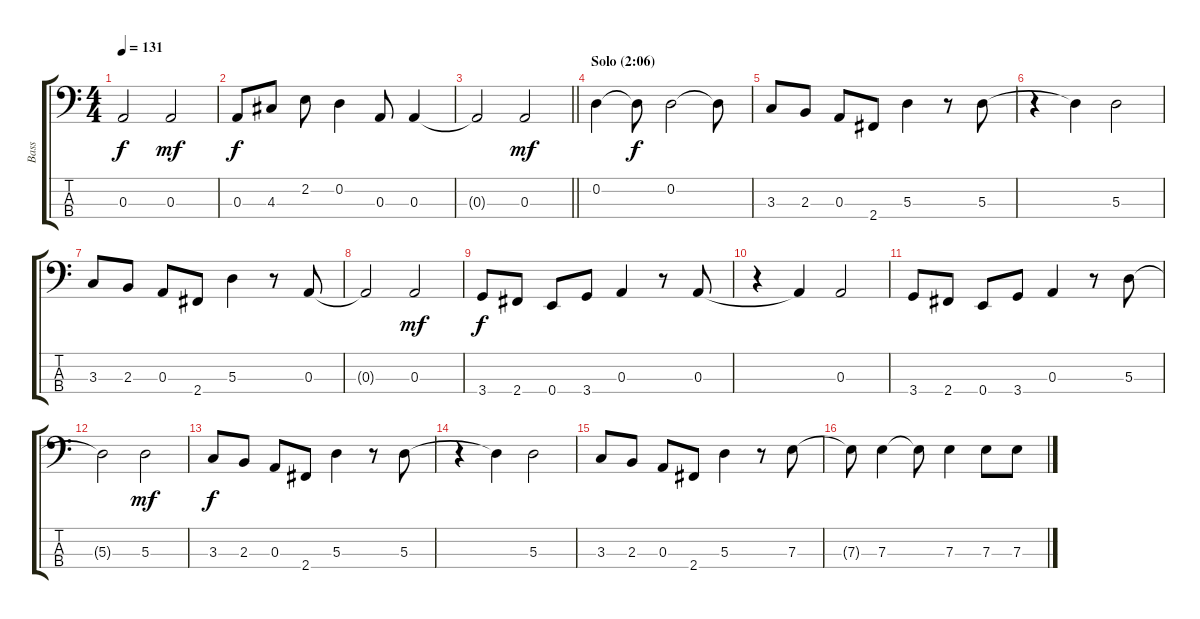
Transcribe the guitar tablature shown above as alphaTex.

\track ("Bass" "Bass") {instrument electricbassfinger}
\staff {score tabs}
\tuning (G2 D2 A1 E1) {hide}
\ts (4 4)
\tempo 131
\clef f4
\ks c
0.3{t}.2{dy f} 0.3.2{dy mf} |
0.3.8{dy f} 4.3.8 2.2.8 0.2.4 0.3.8 0.3.4 |
\barLineRight lightlight
0.3{t}.2 0.3.2{dy mf} |
\section ("" "Solo (2:06)")
0.2.4 0.2{t}.8{dy f} 0.2.2 0.2{t}.8 |
3.3.8 2.3.8 0.3.8 2.4.8 5.3.4 r.8 5.3.8 |
r.4 5.3{t}.4 5.3.2 |
3.3.8 2.3.8 0.3.8 2.4.8 5.3.4 r.8 0.3.8 |
0.3{t}.2 0.3.2{dy mf} |
3.4.8{dy f} 2.4.8 0.4.8 3.4.8 0.3.4 r.8 0.3.8 |
r.4 0.3{t}.4 0.3.2 |
3.4.8 2.4.8 0.4.8 3.4.8 0.3.4 r.8 5.3.8 |
5.3{t}.2 5.3.2{dy mf} |
3.3.8{dy f} 2.3.8 0.3.8 2.4.8 5.3.4 r.8 5.3.8 |
r.4 5.3{t}.4 5.3.2 |
3.3.8 2.3.8 0.3.8 2.4.8 5.3.4 r.8 7.3.8 |
7.3{t}.8 7.3.4 7.3{t}.8 7.3.4 7.3.8 7.3.8
